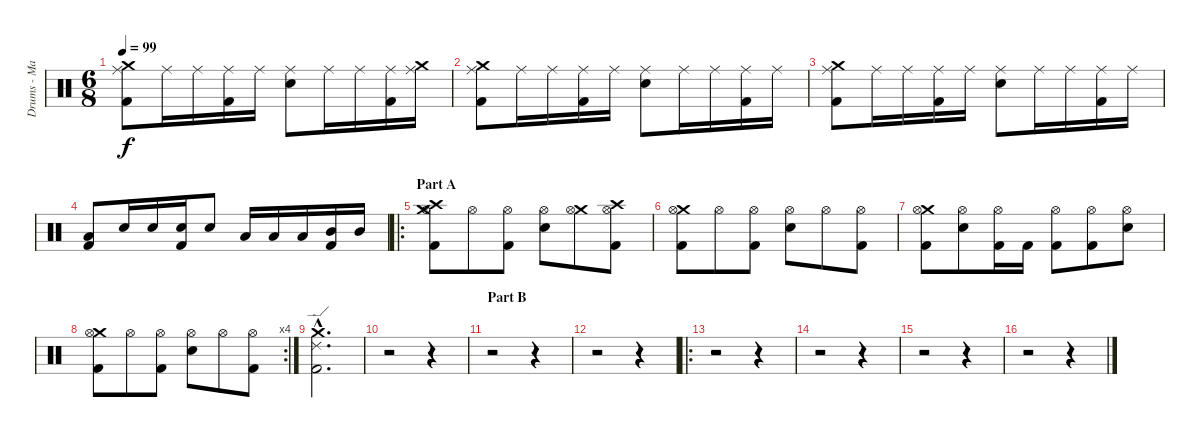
\track ("Drums - Martin Mendez" "Drums - Ma") {instrument percussion}
\staff {score}
\articulation defaults
\ts (6 8)
\tempo 99
\clef neutral
\ks c
("Crash medium (hit)" "Ride (middle)" "Kick (hit) 2").8{dy f} "Ride (middle)".16 "Ride (middle)".16 ("Ride (middle)" "Kick (hit) 2").16 "Ride (middle)".16 ("Ride (middle)" "Snare (hit) 2").8 "Ride (middle)".16 "Ride (middle)".16 ("Ride (middle)" "Kick (hit) 2").16 ("Crash medium (hit)" "Ride (middle)").16 |
("Crash medium (hit)" "Ride (middle)" "Kick (hit) 2").8 "Ride (middle)".16 "Ride (middle)".16 ("Ride (middle)" "Kick (hit) 2").16 "Ride (middle)".16 ("Ride (middle)" "Snare (hit) 2").8 "Ride (middle)".16 "Ride (middle)".16 ("Ride (middle)" "Kick (hit) 2").16 "Ride (middle)".16 |
("Crash medium (hit)" "Ride (middle)" "Kick (hit) 2").8 "Ride (middle)".16 "Ride (middle)".16 ("Ride (middle)" "Kick (hit) 2").16 "Ride (middle)".16 ("Ride (middle)" "Snare (hit) 2").8 "Ride (middle)".16 "Ride (middle)".16 ("Ride (middle)" "Kick (hit) 2").16 "Ride (middle)".16 |
("Low Tom (hit)" "Kick (hit) 2").8 "Snare (hit) 2".16 "Snare (hit) 2".16 ("Snare (hit) 2" "Kick (hit) 2").16 "Snare (hit) 2".8 "Low Tom (hit)".16 "Low Tom (hit)".16 "Low Tom (hit)".16 ("Mid Tom (hit)" "Kick (hit) 2").16 "Mid Tom (hit)".16 |
\ro
\section ("" "Part A")
("Crash medium (hit)" "Crash high (hit)" "Hi-Hat (open)" "Kick (hit) 2").8 "Hi-Hat (open)".8 ("Hi-Hat (open)" "Kick (hit) 2").8 ("Hi-Hat (open)" "Snare (hit) 2").8 ("Crash medium (hit)" "Hi-Hat (open)").8 ("Crash high (hit)" "Hi-Hat (open)" "Kick (hit) 2").8 |
("Crash medium (hit)" "Hi-Hat (open)" "Kick (hit) 2").8 "Hi-Hat (open)".8 ("Hi-Hat (open)" "Kick (hit) 2").8 ("Hi-Hat (open)" "Snare (hit) 2").8 "Hi-Hat (open)".8 ("Hi-Hat (open)" "Kick (hit) 2").8 |
("Crash medium (hit)" "Hi-Hat (open)" "Kick (hit) 2").8 ("Hi-Hat (open)" "Snare (hit) 2").8 ("Hi-Hat (open)" "Kick (hit) 2").16 "Kick (hit) 2".16 ("Hi-Hat (open)" "Kick (hit) 2").8 ("Hi-Hat (open)" "Kick (hit) 2").8 ("Hi-Hat (open)" "Snare (hit) 2").8 |
\rc 4
("Crash medium (hit)" "Hi-Hat (open)" "Kick (hit) 2").8 "Hi-Hat (open)".8 ("Hi-Hat (open)" "Kick (hit) 2").8 ("Hi-Hat (open)" "Snare (hit) 2").8 "Hi-Hat (open)".8 ("Hi-Hat (open)" "Kick (hit) 2").8 |
("Crash medium (hit)"{hac} "Ride (edge) 2"{hac} "Kick (hit) 2"{hac}).2{d} |
r.2 r.4 |
\section ("" "Part B")
r.2 r.4 |
r.2 r.4 |
\ro
r.2 r.4 |
r.2 r.4 |
r.2 r.4 |
r.2 r.4
